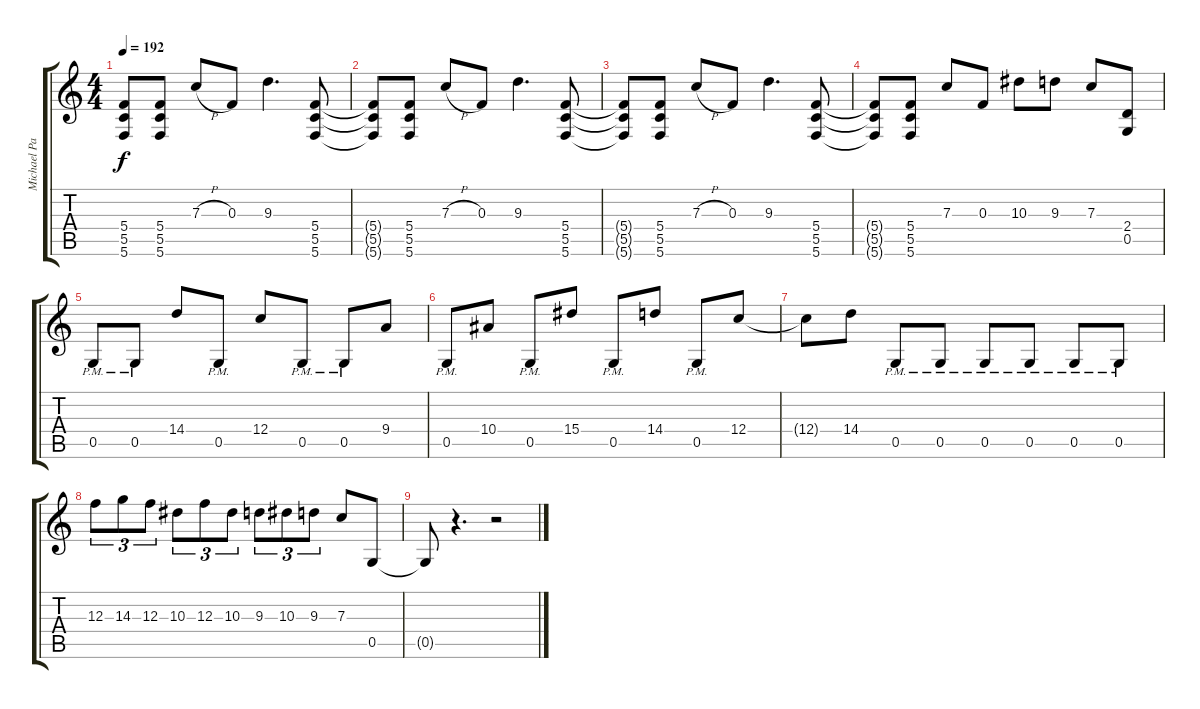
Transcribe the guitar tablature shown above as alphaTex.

\track ("Michael Padget" "Michael Pa") {instrument distortionguitar}
\staff {score tabs}
\tuning (C4 A3 F3 C3 G2 C2) {hide}
\ts (4 4)
\tempo 192
\clef g2
\ks c
(5.4{t} 5.5{t} 5.6{t}).8{dy f} (5.4 5.5 5.6).8 7.3{h}.8 0.3.8 9.3.4{d} (5.4 5.5 5.6).8 |
(5.4{t} 5.5{t} 5.6{t}).8 (5.4 5.5 5.6).8 7.3{h}.8 0.3.8 9.3.4{d} (5.4 5.5 5.6).8 |
(5.4{t} 5.5{t} 5.6{t}).8 (5.4 5.5 5.6).8 7.3{h}.8 0.3.8 9.3.4{d} (5.4 5.5 5.6).8 |
(5.4{t} 5.5{t} 5.6{t}).8 (5.4 5.5 5.6).8 7.3.8 0.3.8 10.3.8 9.3.8 7.3.8 (2.4 0.5).8 |
0.5{pm}.8 0.5{pm}.8 14.4.8 0.5{pm}.8 12.4.8 0.5{pm}.8 0.5{pm}.8 9.4.8 |
0.5{pm}.8 10.4.8 0.5{pm}.8 15.4.8 0.5{pm}.8 14.4.8 0.5{pm}.8 12.4.8 |
12.4{t}.8 14.4.8 0.5{pm}.8 0.5{pm}.8 0.5{pm}.8 0.5{pm}.8 0.5{pm}.8 0.5{pm}.8 |
12.3.8{tu (3 2)} 14.3.8{tu (3 2)} 12.3.8{tu (3 2)} 10.3.8{tu (3 2)} 12.3.8{tu (3 2)} 10.3.8{tu (3 2)} 9.3.8{tu (3 2)} 10.3.8{tu (3 2)} 9.3.8{tu (3 2)} 7.3.8 0.5.8 |
0.5{t}.8 r.4{d} r.2
